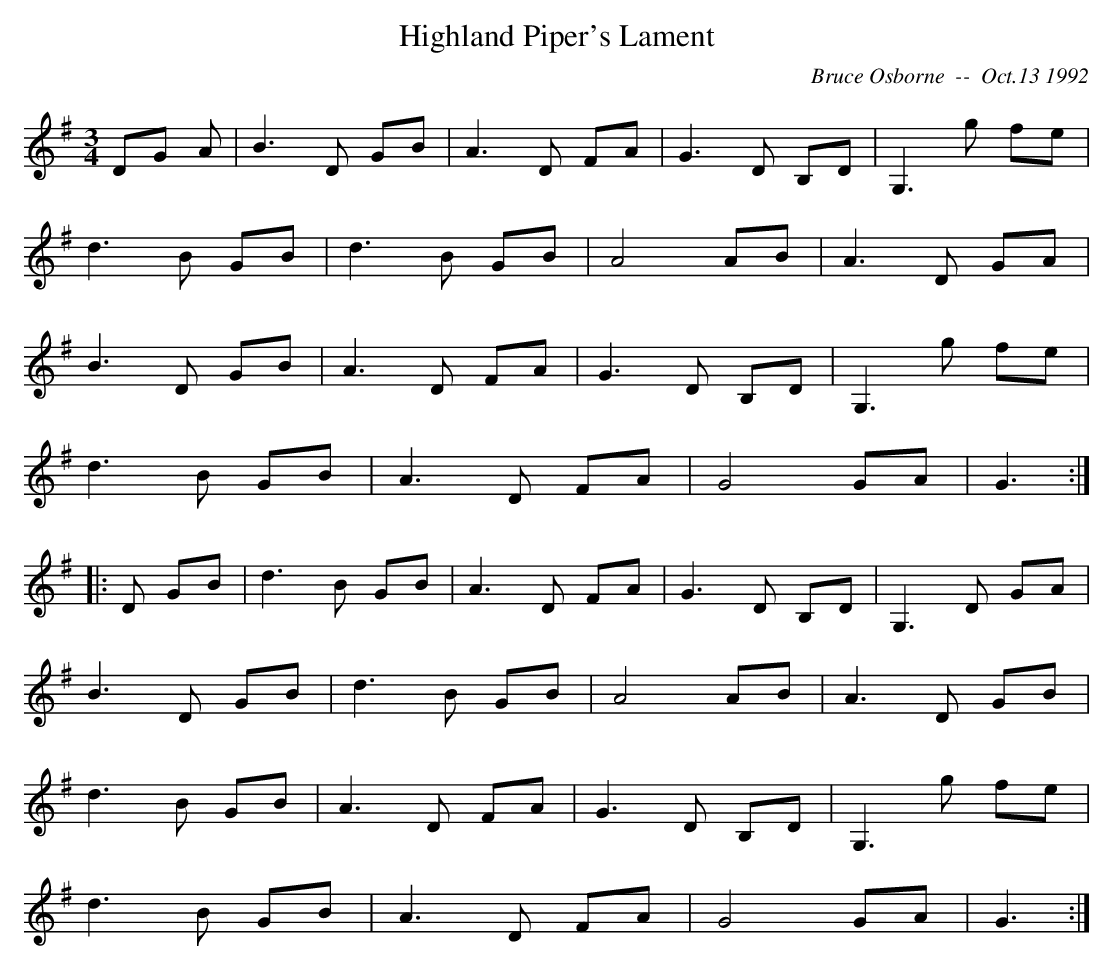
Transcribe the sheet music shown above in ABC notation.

X:1
T:Highland Piper's Lament
C:Bruce Osborne  --  Oct.13 1992
L:1/8
M:3/4
K:G
DG A|B3 D GB|A3 D FA|G3 D B,D|G,3 g fe|
d3 B GB|d3 B GB|A4 AB|A3 D GA|
B3 D GB|A3 D FA|G3 D B,D|G,3 g fe|
d3 B GB|A3 D FA|G4 GA|G3:|
|:D GB|d3 B GB|A3 D FA|G3 D B,D|G,3 D GA|
B3 D GB|d3 B GB|A4 AB|A3 D GB|
d3 B GB|A3 D FA|G3 D B,D|G,3 g fe|
d3 B GB|A3 D FA|G4 GA|G3:|
